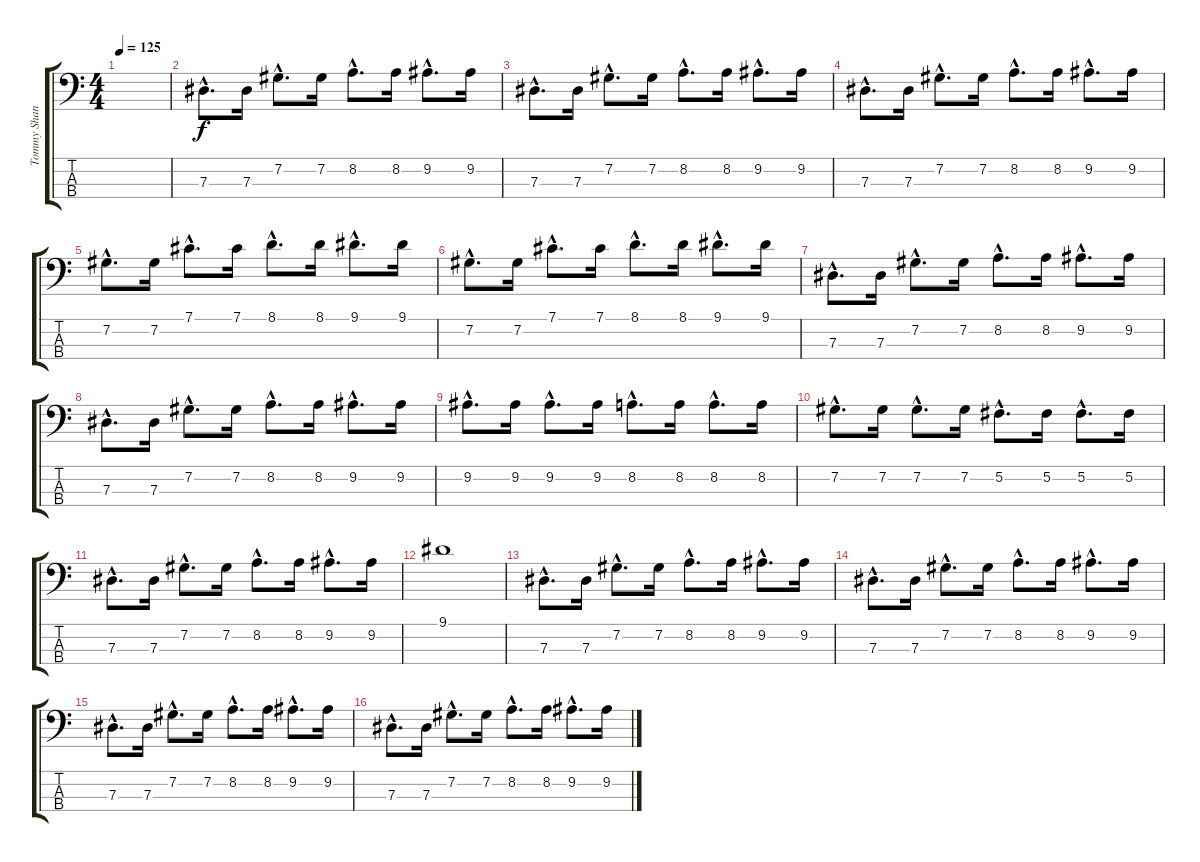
\track ("Tommy Shannon" "Tommy Shan") {instrument fretlessbass}
\staff {score tabs}
\tuning (Gb2 Db2 Ab1 Eb1) {hide}
\ts (4 4)
\tempo 125
\tempo 120
\tempo 125
\clef f4
\ks c
|
7.3{hac}.8{d} 7.3.16 7.2{hac}.8{d} 7.2.16 8.2{hac}.8{d} 8.2.16 9.2{hac}.8{d} 9.2.16 |
7.3{hac}.8{d} 7.3.16 7.2{hac}.8{d} 7.2.16 8.2{hac}.8{d} 8.2.16 9.2{hac}.8{d} 9.2.16 |
7.3{hac}.8{d} 7.3.16 7.2{hac}.8{d} 7.2.16 8.2{hac}.8{d} 8.2.16 9.2{hac}.8{d} 9.2.16 |
7.2{hac}.8{d} 7.2.16 7.1{hac}.8{d} 7.1.16 8.1{hac}.8{d} 8.1.16 9.1{hac}.8{d} 9.1.16 |
7.2{hac}.8{d} 7.2.16 7.1{hac}.8{d} 7.1.16 8.1{hac}.8{d} 8.1.16 9.1{hac}.8{d} 9.1.16 |
7.3{hac}.8{d} 7.3.16 7.2{hac}.8{d} 7.2.16 8.2{hac}.8{d} 8.2.16 9.2{hac}.8{d} 9.2.16 |
7.3{hac}.8{d} 7.3.16 7.2{hac}.8{d} 7.2.16 8.2{hac}.8{d} 8.2.16 9.2{hac}.8{d} 9.2.16 |
9.2{hac}.8{d} 9.2.16 9.2{hac}.8{d} 9.2.16 8.2{hac}.8{d} 8.2.16 8.2{hac}.8{d} 8.2.16 |
7.2{hac}.8{d} 7.2.16 7.2{hac}.8{d} 7.2.16 5.2{hac}.8{d} 5.2.16 5.2{hac}.8{d} 5.2.16 |
7.3{hac}.8{d} 7.3.16 7.2{hac}.8{d} 7.2.16 8.2{hac}.8{d} 8.2.16 9.2{hac}.8{d} 9.2.16 |
9.1.1 |
7.3{hac}.8{d} 7.3.16 7.2{hac}.8{d} 7.2.16 8.2{hac}.8{d} 8.2.16 9.2{hac}.8{d} 9.2.16 |
7.3{hac}.8{d} 7.3.16 7.2{hac}.8{d} 7.2.16 8.2{hac}.8{d} 8.2.16 9.2{hac}.8{d} 9.2.16 |
7.3{hac}.8{d} 7.3.16 7.2{hac}.8{d} 7.2.16 8.2{hac}.8{d} 8.2.16 9.2{hac}.8{d} 9.2.16 |
7.3{hac}.8{d} 7.3.16 7.2{hac}.8{d} 7.2.16 8.2{hac}.8{d} 8.2.16 9.2{hac}.8{d} 9.2.16
